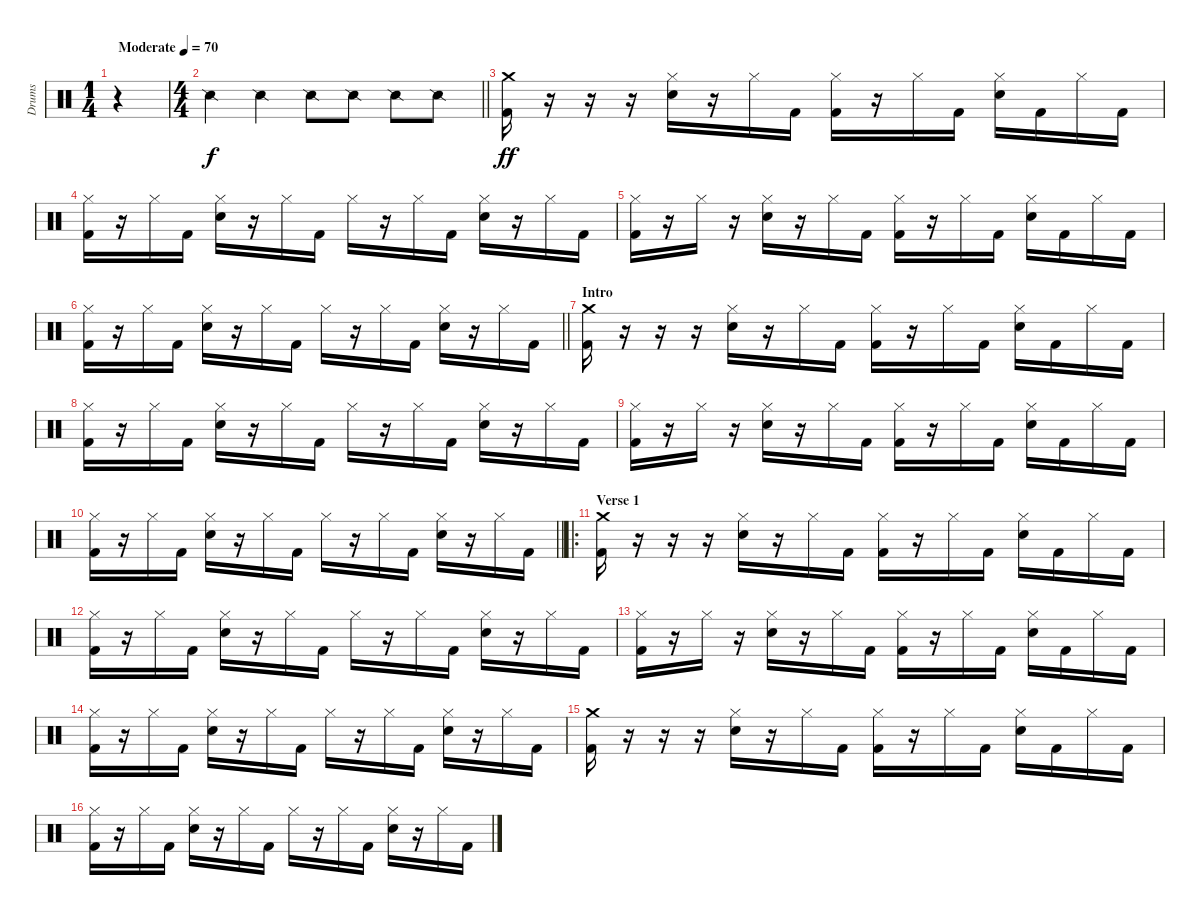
\track ("Drums" "Drums") {instrument percussion}
\staff {score}
\articulation defaults
\voice
\ts (1 4)
\tempo (70 "Moderate")
\clef neutral
\ks c
r.4{dy f} |
\ts (4 4)
\barLineRight lightlight "Snare (side stick) 2".4 "Snare (side stick) 2".4 "Snare (side stick) 2".8 "Snare (side stick) 2".8 "Snare (side stick) 2".8 "Snare (side stick) 2".8
|
("Crash medium (hit)" "Kick (hit) 2").16{dy ff} r.16 r.16 r.16 ("Hi-Hat (closed)" "Snare (hit) 2").16 r.16 "Hi-Hat (closed)".16 "Kick (hit) 2".16 ("Hi-Hat (closed)" "Kick (hit) 2").16 r.16 "Hi-Hat (closed)".16 "Kick (hit) 2".16 ("Hi-Hat (closed)" "Snare (hit) 2").16 "Kick (hit) 2".16 "Hi-Hat (closed)".16 "Kick (hit) 2".16 |
("Hi-Hat (closed)" "Kick (hit) 2").16 r.16 "Hi-Hat (closed)".16 "Kick (hit) 2".16 ("Hi-Hat (closed)" "Snare (hit) 2").16 r.16 "Hi-Hat (closed)".16 "Kick (hit) 2".16 "Hi-Hat (closed)".16 r.16 "Hi-Hat (closed)".16 "Kick (hit) 2".16 ("Hi-Hat (closed)" "Snare (hit) 2").16 r.16 "Hi-Hat (closed)".16 "Kick (hit) 2".16 |
("Hi-Hat (closed)" "Kick (hit) 2").16 r.16 "Hi-Hat (closed)".16 r.16 ("Hi-Hat (closed)" "Snare (hit) 2").16 r.16 "Hi-Hat (closed)".16 "Kick (hit) 2".16 ("Hi-Hat (closed)" "Kick (hit) 2").16 r.16 "Hi-Hat (closed)".16 "Kick (hit) 2".16 ("Hi-Hat (closed)" "Snare (hit) 2").16 "Kick (hit) 2".16 "Hi-Hat (closed)".16 "Kick (hit) 2".16 |
\barLineRight lightlight
("Hi-Hat (closed)" "Kick (hit) 2").16 r.16 "Hi-Hat (closed)".16 "Kick (hit) 2".16 ("Hi-Hat (closed)" "Snare (hit) 2").16 r.16 "Hi-Hat (closed)".16 "Kick (hit) 2".16 "Hi-Hat (closed)".16 r.16 "Hi-Hat (closed)".16 "Kick (hit) 2".16 ("Hi-Hat (closed)" "Snare (hit) 2").16 r.16 "Hi-Hat (closed)".16 "Kick (hit) 2".16 |
\section ("" "Intro")
("Crash medium (hit)" "Kick (hit) 2").16 r.16 r.16 r.16 ("Hi-Hat (closed)" "Snare (hit) 2").16 r.16 "Hi-Hat (closed)".16 "Kick (hit) 2".16 ("Hi-Hat (closed)" "Kick (hit) 2").16 r.16 "Hi-Hat (closed)".16 "Kick (hit) 2".16 ("Hi-Hat (closed)" "Snare (hit) 2").16 "Kick (hit) 2".16 "Hi-Hat (closed)".16 "Kick (hit) 2".16 |
("Hi-Hat (closed)" "Kick (hit) 2").16 r.16 "Hi-Hat (closed)".16 "Kick (hit) 2".16 ("Hi-Hat (closed)" "Snare (hit) 2").16 r.16 "Hi-Hat (closed)".16 "Kick (hit) 2".16 "Hi-Hat (closed)".16 r.16 "Hi-Hat (closed)".16 "Kick (hit) 2".16 ("Hi-Hat (closed)" "Snare (hit) 2").16 r.16 "Hi-Hat (closed)".16 "Kick (hit) 2".16 |
("Hi-Hat (closed)" "Kick (hit) 2").16 r.16 "Hi-Hat (closed)".16 r.16 ("Hi-Hat (closed)" "Snare (hit) 2").16 r.16 "Hi-Hat (closed)".16 "Kick (hit) 2".16 ("Hi-Hat (closed)" "Kick (hit) 2").16 r.16 "Hi-Hat (closed)".16 "Kick (hit) 2".16 ("Hi-Hat (closed)" "Snare (hit) 2").16 "Kick (hit) 2".16 "Hi-Hat (closed)".16 "Kick (hit) 2".16 |
\barLineRight lightlight
("Hi-Hat (closed)" "Kick (hit) 2").16 r.16 "Hi-Hat (closed)".16 "Kick (hit) 2".16 ("Hi-Hat (closed)" "Snare (hit) 2").16 r.16 "Hi-Hat (closed)".16 "Kick (hit) 2".16 "Hi-Hat (closed)".16 r.16 "Hi-Hat (closed)".16 "Kick (hit) 2".16 ("Hi-Hat (closed)" "Snare (hit) 2").16 r.16 "Hi-Hat (closed)".16 "Kick (hit) 2".16 |
\ro
\section ("" "Verse 1")
("Crash medium (hit)" "Kick (hit) 2").16 r.16 r.16 r.16 ("Hi-Hat (closed)" "Snare (hit) 2").16 r.16 "Hi-Hat (closed)".16 "Kick (hit) 2".16 ("Hi-Hat (closed)" "Kick (hit) 2").16 r.16 "Hi-Hat (closed)".16 "Kick (hit) 2".16 ("Hi-Hat (closed)" "Snare (hit) 2").16 "Kick (hit) 2".16 "Hi-Hat (closed)".16 "Kick (hit) 2".16 |
("Hi-Hat (closed)" "Kick (hit) 2").16 r.16 "Hi-Hat (closed)".16 "Kick (hit) 2".16 ("Hi-Hat (closed)" "Snare (hit) 2").16 r.16 "Hi-Hat (closed)".16 "Kick (hit) 2".16 "Hi-Hat (closed)".16 r.16 "Hi-Hat (closed)".16 "Kick (hit) 2".16 ("Hi-Hat (closed)" "Snare (hit) 2").16 r.16 "Hi-Hat (closed)".16 "Kick (hit) 2".16 |
("Hi-Hat (closed)" "Kick (hit) 2").16 r.16 "Hi-Hat (closed)".16 r.16 ("Hi-Hat (closed)" "Snare (hit) 2").16 r.16 "Hi-Hat (closed)".16 "Kick (hit) 2".16 ("Hi-Hat (closed)" "Kick (hit) 2").16 r.16 "Hi-Hat (closed)".16 "Kick (hit) 2".16 ("Hi-Hat (closed)" "Snare (hit) 2").16 "Kick (hit) 2".16 "Hi-Hat (closed)".16 "Kick (hit) 2".16 |
("Hi-Hat (closed)" "Kick (hit) 2").16 r.16 "Hi-Hat (closed)".16 "Kick (hit) 2".16 ("Hi-Hat (closed)" "Snare (hit) 2").16 r.16 "Hi-Hat (closed)".16 "Kick (hit) 2".16 "Hi-Hat (closed)".16 r.16 "Hi-Hat (closed)".16 "Kick (hit) 2".16 ("Hi-Hat (closed)" "Snare (hit) 2").16 r.16 "Hi-Hat (closed)".16 "Kick (hit) 2".16 |
("Crash medium (hit)" "Kick (hit) 2").16 r.16 r.16 r.16 ("Hi-Hat (closed)" "Snare (hit) 2").16 r.16 "Hi-Hat (closed)".16 "Kick (hit) 2".16 ("Hi-Hat (closed)" "Kick (hit) 2").16 r.16 "Hi-Hat (closed)".16 "Kick (hit) 2".16 ("Hi-Hat (closed)" "Snare (hit) 2").16 "Kick (hit) 2".16 "Hi-Hat (closed)".16 "Kick (hit) 2".16 |
("Hi-Hat (closed)" "Kick (hit) 2").16 r.16 "Hi-Hat (closed)".16 "Kick (hit) 2".16 ("Hi-Hat (closed)" "Snare (hit) 2").16 r.16 "Hi-Hat (closed)".16 "Kick (hit) 2".16 "Hi-Hat (closed)".16 r.16 "Hi-Hat (closed)".16 "Kick (hit) 2".16 ("Hi-Hat (closed)" "Snare (hit) 2").16 r.16 "Hi-Hat (closed)".16 "Kick (hit) 2".16
\voice
\clef neutral
\ottava regular
\simile none
\ks c
r.4{dy f} |
\barLineRight lightlight
|
|
|
|
\barLineRight lightlight
|
|
|
|
\barLineRight lightlight
|
|
|
|
|
|
